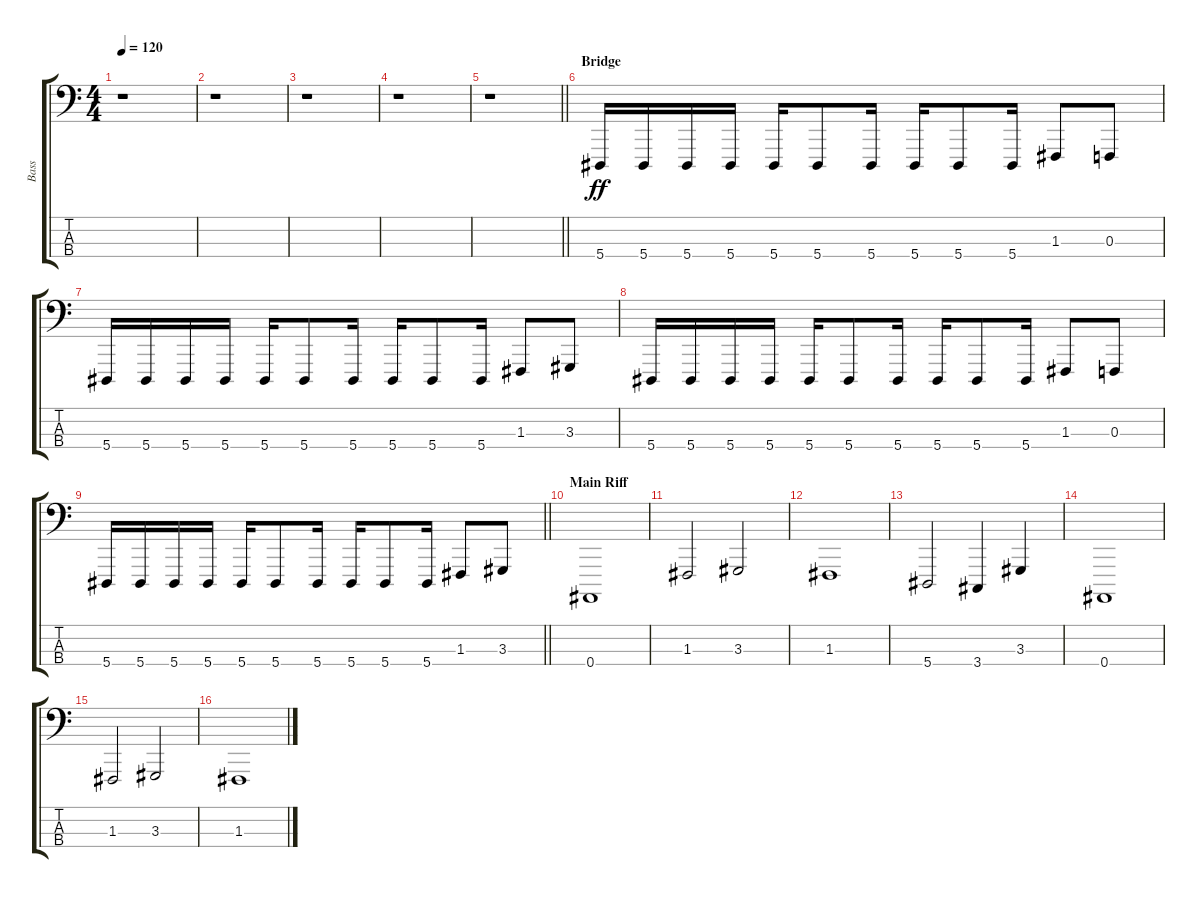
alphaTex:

\track ("Bass" "Bass") {instrument cello}
\staff {score tabs}
\tuning (Eb2 Bb1 F1 Bb0) {hide}
\ts (4 4)
\tempo 120
\clef f4
\ks c
r.1{dy ff} |
r.1 |
r.1 |
r.1 |
\barLineRight lightlight
r.1 |
\section ("" "Bridge")
5.4.16 5.4.16 5.4.16 5.4.16 5.4.16 5.4.8 5.4.16 5.4.16 5.4.8 5.4.16 1.3.8 0.3.8 |
5.4.16 5.4.16 5.4.16 5.4.16 5.4.16 5.4.8 5.4.16 5.4.16 5.4.8 5.4.16 1.3.8 3.3.8 |
5.4.16 5.4.16 5.4.16 5.4.16 5.4.16 5.4.8 5.4.16 5.4.16 5.4.8 5.4.16 1.3.8 0.3.8 |
\barLineRight lightlight
5.4.16 5.4.16 5.4.16 5.4.16 5.4.16 5.4.8 5.4.16 5.4.16 5.4.8 5.4.16 1.3.8 3.3.8 |
\section ("" "Main Riff")
0.4.1 |
1.3.2 3.3.2 |
1.3.1 |
5.4.2 3.4.4 3.3.4 |
0.4.1 |
1.3.2 3.3.2 |
1.3.1
